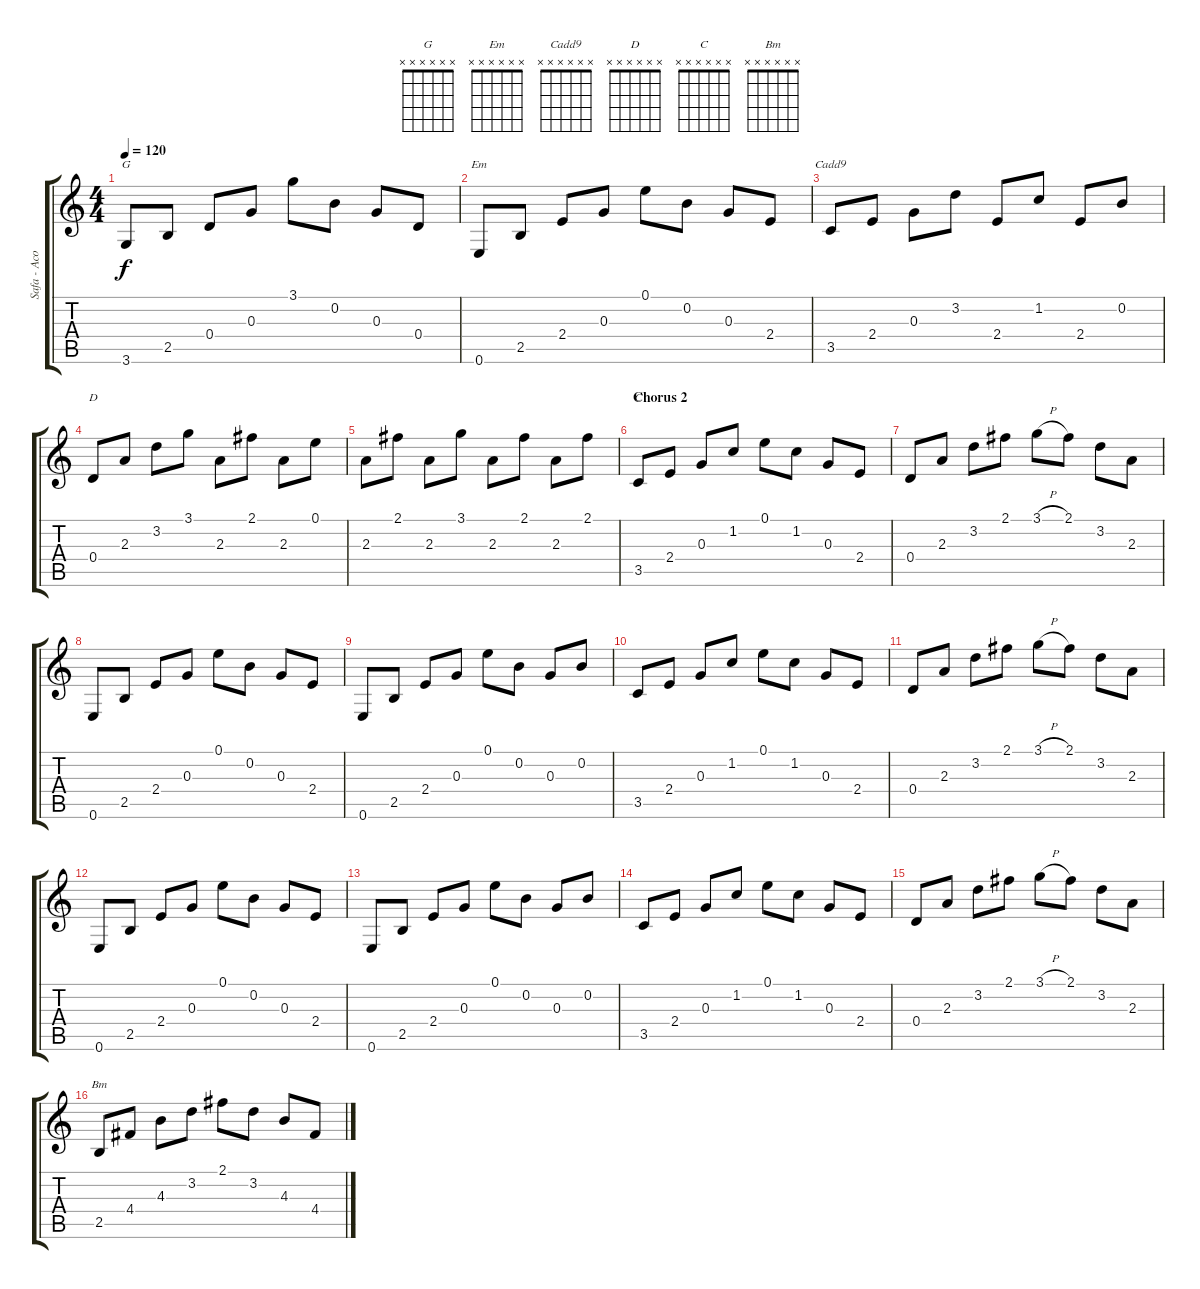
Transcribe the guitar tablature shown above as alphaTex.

\track ("Safa - Acoustic Guitar" "Safa - Aco") {instrument acousticguitarsteel}
\staff {score tabs}
\tuning (E4 B3 G3 D3 A2 E2) {hide}
\chord ("G" x x x x x x) {firstfret 0}
\chord ("Em" x x x x x x) {firstfret 0}
\chord ("Cadd9" x x x x x x) {firstfret 0}
\chord ("D" x x x x x x) {firstfret 0}
\chord ("C" x x x x x x) {firstfret 0}
\chord ("Bm" x x x x x x) {firstfret 0}
\ts (4 4)
\tempo 120
\clef g2
\ks c
3.6.8{ch "G" dy f} 2.5.8 0.4.8 0.3.8 3.1.8 0.2.8 0.3.8 0.4.8 |
0.6.8{ch "Em"} 2.5.8 2.4.8 0.3.8 0.1.8 0.2.8 0.3.8 2.4.8 |
3.5.8{ch "Cadd9"} 2.4.8 0.3.8 3.2.8 2.4.8 1.2.8 2.4.8 0.2.8 |
0.4.8{ch "D"} 2.3.8 3.2.8 3.1.8 2.3.8 2.1.8 2.3.8 0.1.8 |
2.3.8 2.1.8 2.3.8 3.1.8 2.3.8 2.1.8 2.3.8 2.1.8 |
\section ("" "Chorus 2")
3.5.8{ch "C"} 2.4.8 0.3.8 1.2.8 0.1.8 1.2.8 0.3.8 2.4.8 |
0.4.8 2.3.8 3.2.8 2.1.8 3.1{h}.8 2.1.8 3.2.8 2.3.8 |
0.6.8 2.5.8 2.4.8 0.3.8 0.1.8 0.2.8 0.3.8 2.4.8 |
0.6.8 2.5.8 2.4.8 0.3.8 0.1.8 0.2.8 0.3.8 0.2.8 |
3.5.8 2.4.8 0.3.8 1.2.8 0.1.8 1.2.8 0.3.8 2.4.8 |
0.4.8 2.3.8 3.2.8 2.1.8 3.1{h}.8 2.1.8 3.2.8 2.3.8 |
0.6.8 2.5.8 2.4.8 0.3.8 0.1.8 0.2.8 0.3.8 2.4.8 |
0.6.8 2.5.8 2.4.8 0.3.8 0.1.8 0.2.8 0.3.8 0.2.8 |
3.5.8 2.4.8 0.3.8 1.2.8 0.1.8 1.2.8 0.3.8 2.4.8 |
0.4.8 2.3.8 3.2.8 2.1.8 3.1{h}.8 2.1.8 3.2.8 2.3.8 |
2.5.8{ch "Bm"} 4.4.8 4.3.8 3.2.8 2.1.8 3.2.8 4.3.8 4.4.8
